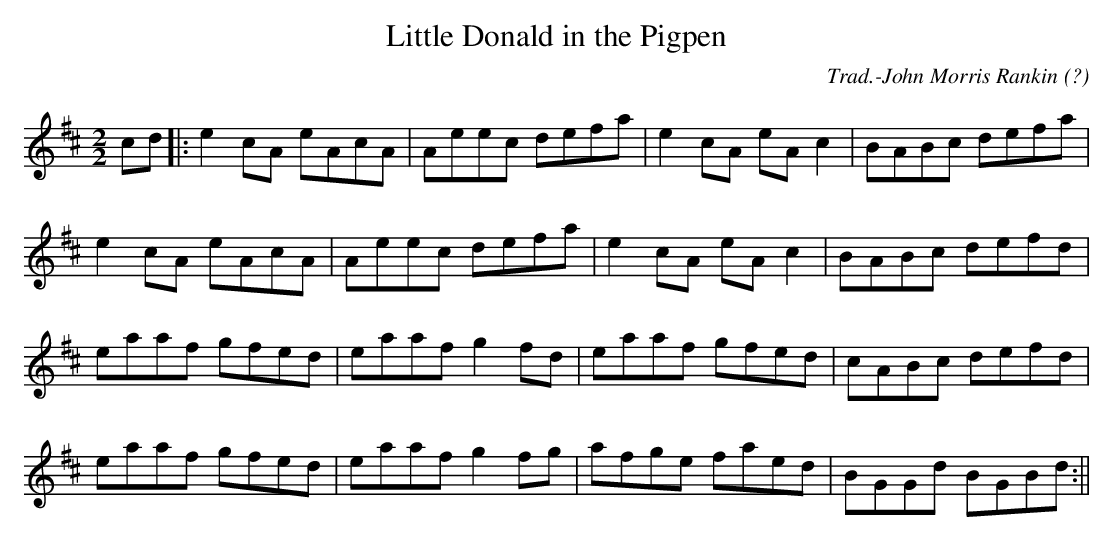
X:1
T:Little Donald in the Pigpen
O:?
M:2/2
C:Trad.-John Morris Rankin
K:D
cd|:e2 cA eAcA|Aeec defa|e2 cA eA c2|BABc defa|
e2 cA eAcA|Aeec defa|e2 cA eA c2|BABc defd|
eaaf gfed|eaaf g2 fd|eaaf gfed|cABc defd|
eaaf gfed|eaaf g2 fg|afge faed|BGGd BGBd:||
